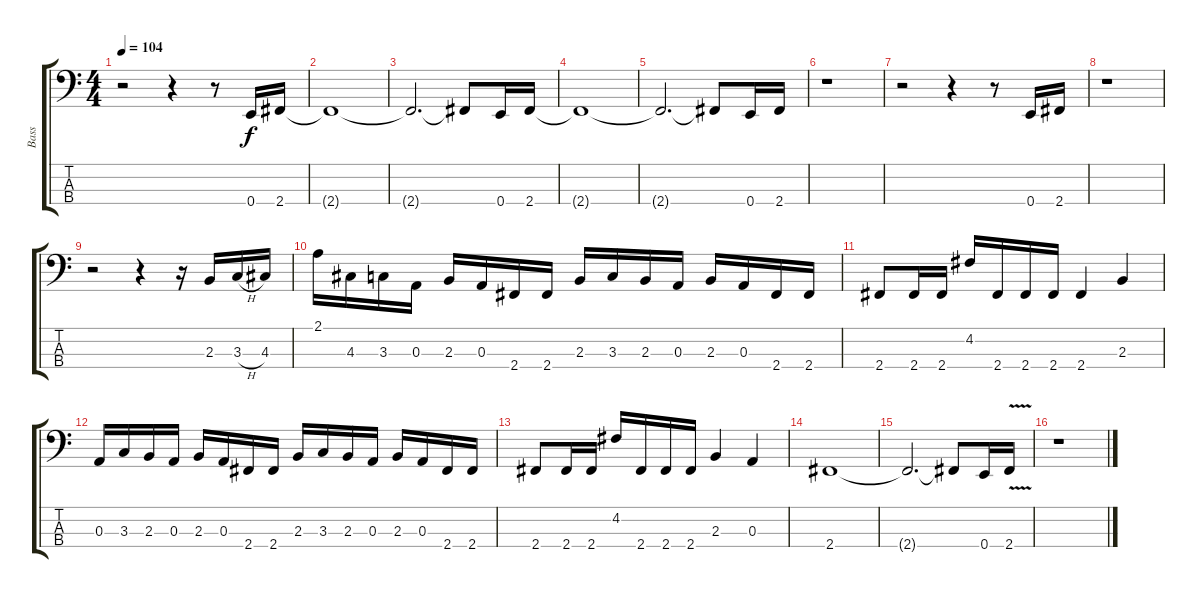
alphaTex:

\track ("Bass" "Bass") {instrument electricbassfinger}
\staff {score tabs}
\tuning (G2 D2 A1 E1) {hide}
\ts (4 4)
\tempo 104
\clef f4
\ks c
r.2{dy f instrument electricbassfinger} r.4 r.8 0.4.16 2.4.16 |
2.4{t}.1 |
2.4{t}.2{d} 2.4{t}.8 0.4.16 2.4.16 |
2.4{t}.1 |
2.4{t}.2{d} 2.4{t}.8 0.4.16 2.4.16 |
r.1 |
r.2 r.4 r.8 0.4.16 2.4.16 |
r.1 |
r.2 r.4 r.16 2.3.16 3.3{h}.16 4.3.16 |
2.1.16 4.3.16 3.3.16 0.3.16 2.3.16 0.3.16 2.4.16 2.4.16 2.3.16 3.3.16 2.3.16 0.3.16 2.3.16 0.3.16 2.4.16 2.4.16 |
2.4.8 2.4.16 2.4.16 4.2.16 2.4.16 2.4.16 2.4.16 2.4.4 2.3.4 |
0.3.16 3.3.16 2.3.16 0.3.16 2.3.16 0.3.16 2.4.16 2.4.16 2.3.16 3.3.16 2.3.16 0.3.16 2.3.16 0.3.16 2.4.16 2.4.16 |
2.4.8 2.4.16 2.4.16 4.2.16 2.4.16 2.4.16 2.4.16 2.3.4 0.3.4 |
2.4.1 |
2.4{t}.2{d} 2.4{t}.8 0.4.16 2.4{v}.16 |
r.1
